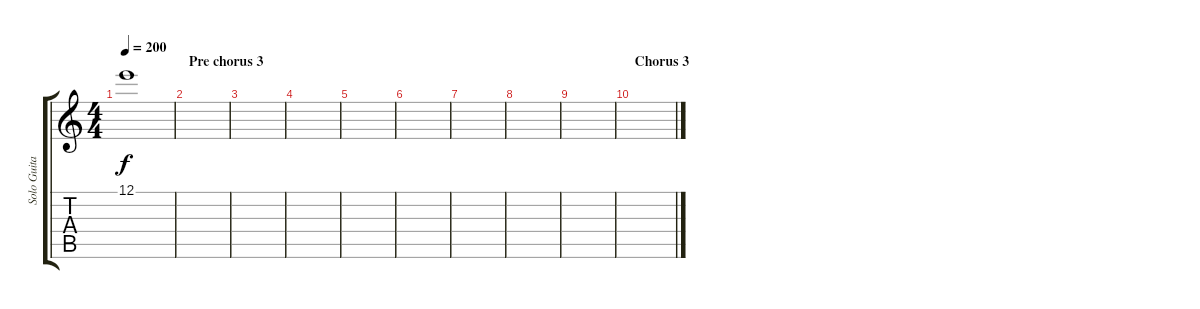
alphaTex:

\track ("Solo Guitar" "Solo Guita") {instrument overdrivenguitar}
\staff {score tabs}
\tuning (E4 B3 G3 D3 A2 E2) {hide}
\ts (4 4)
\tempo 200
\clef g2
\ks c
12.1{t}.1{dy f} |
\section ("" "Pre chorus 3")
|
|
|
|
|
|
|
|
\section ("" "Chorus 3")
